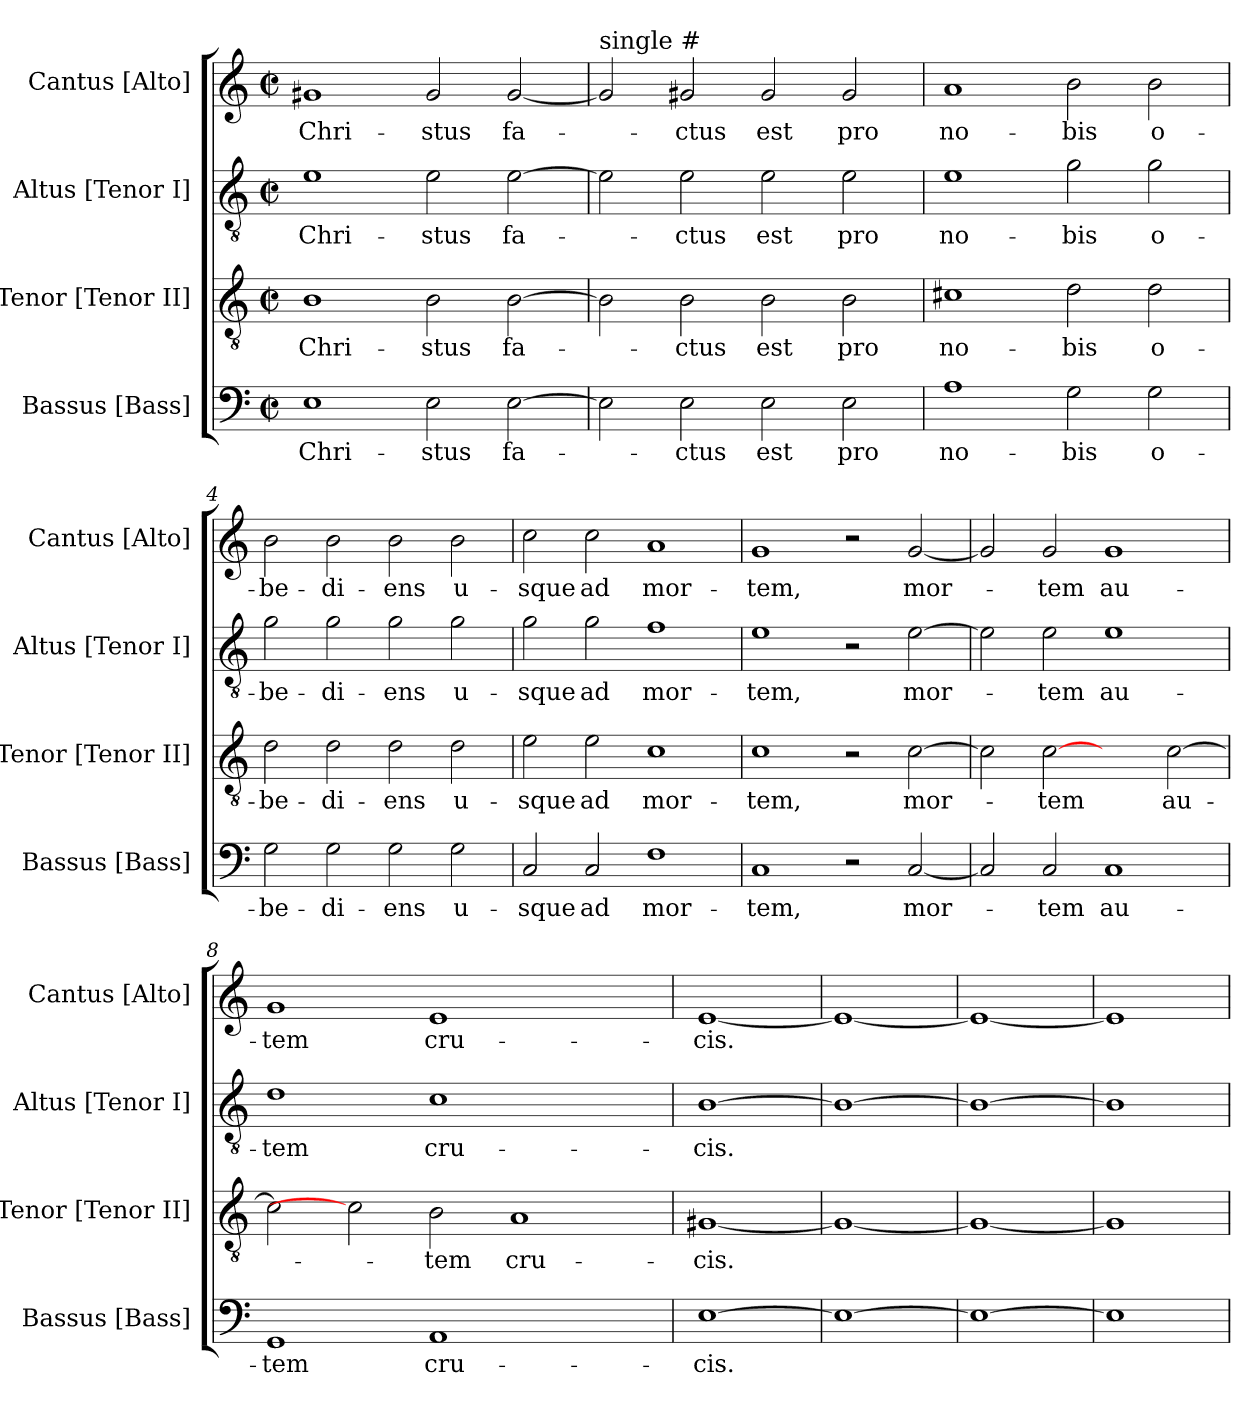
**kern	**text	**kern	**text	**kern	**text	**kern	**text
*part4	*part4	*part3	*part3	*part2	*part2	*part1	*part1
*staff4	*staff4	*staff3	*staff3	*staff2	*staff2	*staff1	*staff1
*I"Bassus [Bass]	*	*I"Tenor [Tenor II]	*	*I"Altus [Tenor I]	*	*I"Cantus [Alto]	*
*I'Bassus [Bass]	*	*I'Tenor [Tenor II]	*	*I'Altus [Tenor I]	*	*I'Cantus [Alto]	*
*clefF4	*	*clefGv2	*	*clefGv2	*	*clefG2	*
*k[]	*	*k[]	*	*k[]	*	*k[]	*
*C:	*	*C:	*	*C:	*	*C:	*
*M2/2	*	*M2/2	*	*M2/2	*	*M2/2	*
*met(c|)	*	*met(c|)	*	*met(c|)	*	*met(c|)	*
=1	=1	=1	=1	=1	=1	=1	=1
!	!LO:LY:b	!	!LO:LY:b	!	!LO:LY:b	!	!LO:LY:b
1E	Chri-	1B	Chri-	1e	Chri-	1g#X	Chri-
!	!LO:LY:b	!	!LO:LY:b	!	!LO:LY:b	!	!LO:LY:b
2E\	-stus	2B\	-stus	2e\	-stus	2g#/	-stus
!	!LO:LY:b	!	!LO:LY:b	!	!LO:LY:b	!	!LO:LY:b
[>2E\	fa-	[>2B\	fa-	[>2e\	fa-	[<2g#/	fa-
=2	=2	=2	=2	=2	=2	=2	=2
!	!	!	!	!	!	!LO:TX:a:t=single #	!
2E\]	.	2B\]	.	2e\]	.	2g#/]	.
!	!LO:LY:b	!	!LO:LY:b	!	!LO:LY:b	!	!LO:LY:b
2E\	-ctus	2B\	-ctus	2e\	-ctus	2g#/	-ctus
!	!LO:LY:b	!	!LO:LY:b	!	!LO:LY:b	!	!LO:LY:b
2E\	est	2B\	est	2e\	est	2g#/	est
!	!LO:LY:b	!	!LO:LY:b	!	!LO:LY:b	!	!LO:LY:b
2E\	pro	2B\	pro	2e\	pro	2g#/	pro
=3	=3	=3	=3	=3	=3	=3	=3
!	!LO:LY:b	!	!LO:LY:b	!	!LO:LY:b	!	!LO:LY:b
1A	no-	1c#X	no-	1e	no-	1a	no-
!	!LO:LY:b	!	!LO:LY:b	!	!LO:LY:b	!	!LO:LY:b
2G\	-bis	2d\	-bis	2g\	-bis	2b\	-bis
!	!LO:LY:b	!	!LO:LY:b	!	!LO:LY:b	!	!LO:LY:b
2G\	o-	2d\	o-	2g\	o-	2b\	o-
=4	=4	=4	=4	=4	=4	=4	=4
!	!LO:LY:b	!	!LO:LY:b	!	!LO:LY:b	!	!LO:LY:b
2G\	-be-	2d\	-be-	2g\	-be-	2b\	-be-
!	!LO:LY:b	!	!LO:LY:b	!	!LO:LY:b	!	!LO:LY:b
2G\	-di-	2d\	-di-	2g\	-di-	2b\	-di-
!	!LO:LY:b	!	!LO:LY:b	!	!LO:LY:b	!	!LO:LY:b
2G\	-ens	2d\	-ens	2g\	-ens	2b\	-ens
!	!LO:LY:b	!	!LO:LY:b	!	!LO:LY:b	!	!LO:LY:b
2G\	u-	2d\	u-	2g\	u-	2b\	u-
!!LO:LB:g=z
=5	=5	=5	=5	=5	=5	=5	=5
!	!LO:LY:b	!	!LO:LY:b	!	!LO:LY:b	!	!LO:LY:b
2C/	-sque	2e\	-sque	2g\	-sque	2cc\	-sque
!	!LO:LY:b	!	!LO:LY:b	!	!LO:LY:b	!	!LO:LY:b
2C/	ad	2e\	ad	2g\	ad	2cc\	ad
!	!LO:LY:b	!	!LO:LY:b	!	!LO:LY:b	!	!LO:LY:b
1F	mor-	1c	mor-	1f	mor-	1a	mor-
=6	=6	=6	=6	=6	=6	=6	=6
!	!LO:LY:b	!	!LO:LY:b	!	!LO:LY:b	!	!LO:LY:b
1C	-tem,	1c	-tem,	1e	-tem,	1g	-tem,
2r	.	2r	.	2r	.	2r	.
!	!LO:LY:b	!	!LO:LY:b	!	!LO:LY:b	!	!LO:LY:b
[<2C/	mor-	[>2c\	mor-	[>2e\	mor-	[<2g/	mor-
=7	=7	=7	=7	=7	=7	=7	=7
2C/]	.	2c\]	.	2e\]	.	2g/]	.
!	!LO:LY:b	!	!LO:LY:b	!	!LO:LY:b	!	!LO:LY:b
2C/	-tem	[2c	-tem	2e\	-tem	2g/	-tem
!	!LO:LY:b	!	!	!	!LO:LY:b	!	!LO:LY:b
1C	au-	2ryy	.	1e	au-	1g	au-
!	!	!	!LO:LY:b	!	!	!	!
.	.	[>2c\	au-	.	.	.	.
=8	=8	=8	=8	=8	=8	=8	=8
!	!LO:LY:b	!	!	!	!LO:LY:b	!	!LO:LY:b
1GG	-tem	2c\]	.	1d	-tem	1g	-tem
.	.	2c]	.	.	.	.	.
!	!LO:LY:b	!	!LO:LY:b	!	!LO:LY:b	!	!LO:LY:b
1AA	cru-	2B\	-tem	1c	cru-	1e	cru-
!	!	!	!LO:LY:b	!	!	!	!
.	.	1A	cru-	.	.	.	.
2ryy	.	.	.	2ryy	.	2ryy	.
=9	=9	=9	=9	=9	=9	=9	=9
!	!LO:LY:b	!	!LO:LY:b	!	!LO:LY:b	!	!LO:LY:b
[1E	-cis.	[1G#X	-cis.	[1B	-cis.	[1e	-cis.
=10	=10	=10	=10	=10	=10	=10	=10
1E_	.	1G#_	.	1B_	.	1e_	.
=11	=11	=11	=11	=11	=11	=11	=11
1E_	.	1G#_	.	1B_	.	1e_	.
=12	=12	=12	=12	=12	=12	=12	=12
1E]	.	1G#]	.	1B]	.	1e]	.
=	=	=	=	=	=	=	=
*-	*-	*-	*-	*-	*-	*-	*-
